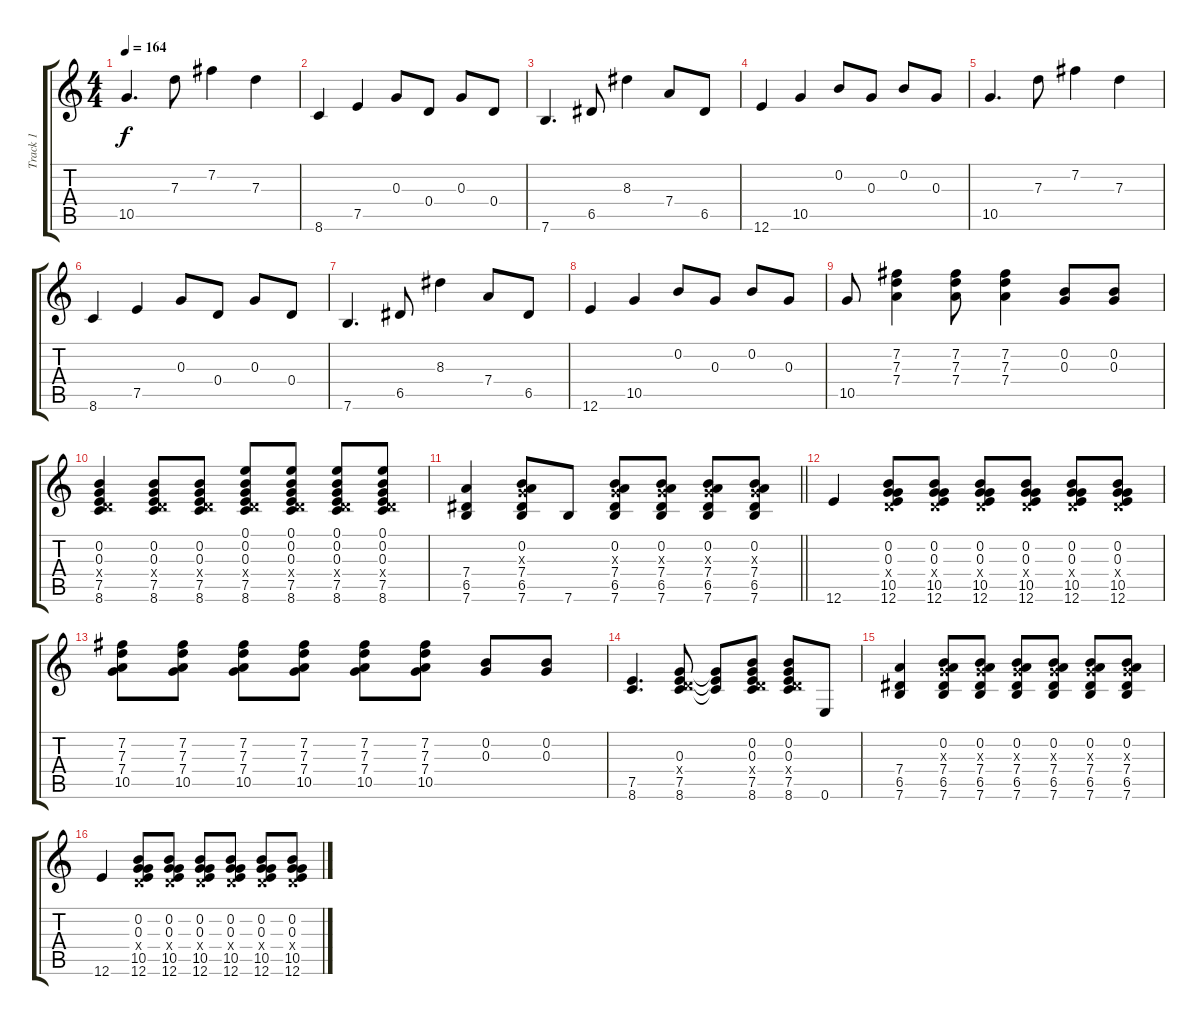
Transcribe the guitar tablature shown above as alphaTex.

\track ("Track 1" "Track 1") {instrument electricguitarclean}
\staff {score tabs}
\tuning (E4 B3 G3 D3 A2 E2) {hide}
\ts (4 4)
\tempo 164
\clef g2
\ks c
10.5.4{d dy f} 7.3.8 7.2.4 7.3.4 |
8.6.4 7.5.4 0.3.8 0.4.8 0.3.8 0.4.8 |
7.6.4{d} 6.5.8 8.3.4 7.4.8 6.5.8 |
12.6.4 10.5.4 0.2.8 0.3.8 0.2.8 0.3.8 |
10.5.4{d} 7.3.8 7.2.4 7.3.4 |
8.6.4 7.5.4 0.3.8 0.4.8 0.3.8 0.4.8 |
7.6.4{d} 6.5.8 8.3.4 7.4.8 6.5.8 |
12.6.4 10.5.4 0.2.8 0.3.8 0.2.8 0.3.8 |
10.5.8 (7.2 7.3 7.4).4 (7.2 7.3 7.4).8 (7.2 7.3 7.4).4 (0.2 0.3).8 (0.2 0.3).8 |
(0.2 0.3 0.4{x} 7.5 8.6).4 (0.2 0.3 0.4{x} 7.5 8.6).8 (0.2 0.3 0.4{x} 7.5 8.6).8 (0.1 0.2 0.3 0.4{x} 7.5 8.6).8 (0.1 0.2 0.3 0.4{x} 7.5 8.6).8 (0.1 0.2 0.3 0.4{x} 7.5 8.6).8 (0.1 0.2 0.3 0.4{x} 7.5 8.6).8 |
\barLineRight lightlight
(7.4 6.5 7.6).4 (0.2 0.3{x} 7.4 6.5 7.6).8 7.6.8 (0.2 0.3{x} 7.4 6.5 7.6).8 (0.2 0.3{x} 7.4 6.5 7.6).8 (0.2 0.3{x} 7.4 6.5 7.6).8 (0.2 0.3{x} 7.4 6.5 7.6).8 |
\section ("" "")
12.6.4 (0.2 0.3 0.4{x} 10.5 12.6).8 (0.2 0.3 0.4{x} 10.5 12.6).8 (0.2 0.3 0.4{x} 10.5 12.6).8 (0.2 0.3 0.4{x} 10.5 12.6).8 (0.2 0.3 0.4{x} 10.5 12.6).8 (0.2 0.3 0.4{x} 10.5 12.6).8 |
(7.2 7.3 7.4 10.5).8 (7.2 7.3 7.4 10.5).8 (7.2 7.3 7.4 10.5).8 (7.2 7.3 7.4 10.5).8 (7.2 7.3 7.4 10.5).8 (7.2 7.3 7.4 10.5).8 (0.2 0.3).8 (0.2 0.3).8 |
(7.5 8.6).4{d} (0.3 0.4{x} 7.5 8.6).8 (0.3{t} 7.5{t} 8.6{t}).8 (0.2 0.3 0.4{x} 7.5 8.6).8 (0.2 0.3 0.4{x} 7.5 8.6).8 0.6.8 |
(7.4 6.5 7.6).4 (0.2 0.3{x} 7.4 6.5 7.6).8 (0.2 0.3{x} 7.4 6.5 7.6).8 (0.2 0.3{x} 7.4 6.5 7.6).8 (0.2 0.3{x} 7.4 6.5 7.6).8 (0.2 0.3{x} 7.4 6.5 7.6).8 (0.2 0.3{x} 7.4 6.5 7.6).8 |
12.6.4 (0.2 0.3 0.4{x} 10.5 12.6).8 (0.2 0.3 0.4{x} 10.5 12.6).8 (0.2 0.3 0.4{x} 10.5 12.6).8 (0.2 0.3 0.4{x} 10.5 12.6).8 (0.2 0.3 0.4{x} 10.5 12.6).8 (0.2 0.3 0.4{x} 10.5 12.6).8
